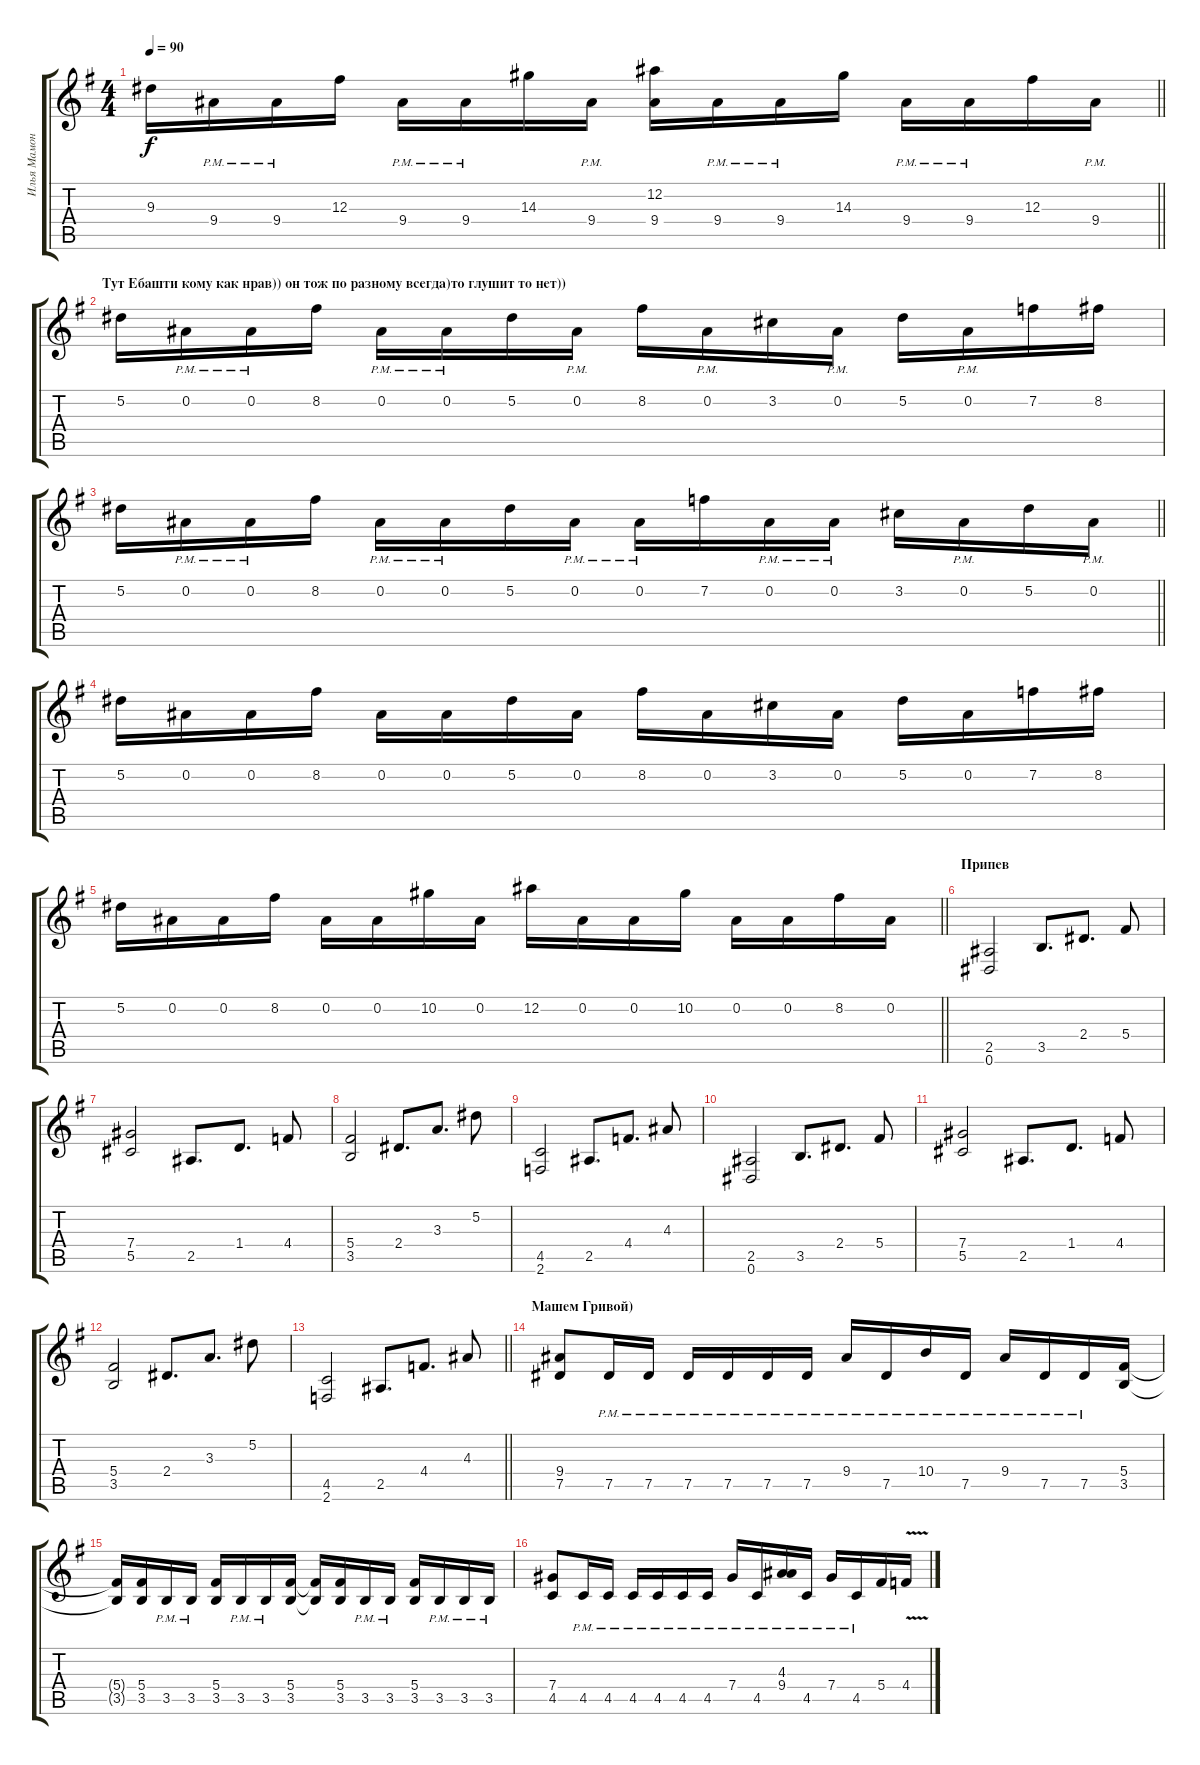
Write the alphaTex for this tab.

\track ("Илья Мамонтов" "Илья Мамон") {instrument distortionguitar}
\staff {score tabs}
\tuning (Eb4 Bb3 Gb3 Db3 Ab2 Eb2) {hide}
\ts (4 4)
\tempo 90
\clef g2
\barLineRight lightlight
\ks eminor
9.3.16{dy f} 9.4{pm}.16 9.4{pm}.16 12.3.16 9.4{pm}.16 9.4{pm}.16 14.3.16 9.4{pm}.16 (12.2 9.4).16 9.4{pm}.16 9.4{pm}.16 14.3.16 9.4{pm}.16 9.4{pm}.16 12.3.16 9.4{pm}.16 |
\section ("" "Тут Ебашти кому как нрав)) он тож по разному всегда)то глушит то нет)) ")
5.2.16 0.2{pm}.16 0.2{pm}.16 8.2.16 0.2{pm}.16 0.2{pm}.16 5.2.16 0.2{pm}.16 8.2.16 0.2{pm}.16 3.2.16 0.2{pm}.16 5.2.16 0.2{pm}.16 7.2.16 8.2.16 |
\barLineRight lightlight
5.2.16 0.2{pm}.16 0.2{pm}.16 8.2.16 0.2{pm}.16 0.2{pm}.16 5.2.16 0.2{pm}.16 0.2{pm}.16 7.2.16 0.2{pm}.16 0.2{pm}.16 3.2.16 0.2{pm}.16 5.2.16 0.2{pm}.16 |
\section ("" "")
5.2.16 0.2.16 0.2.16 8.2.16 0.2.16 0.2.16 5.2.16 0.2.16 8.2.16 0.2.16 3.2.16 0.2.16 5.2.16 0.2.16 7.2.16 8.2.16 |
\barLineRight lightlight
5.2.16 0.2.16 0.2.16 8.2.16 0.2.16 0.2.16 10.2.16 0.2.16 12.2.16 0.2.16 0.2.16 10.2.16 0.2.16 0.2.16 8.2.16 0.2.16 |
\section ("" "Припев")
(2.5 0.6).2 3.5.8{d} 2.4.8{d} 5.4.8 |
(7.4 5.5).2 2.5.8{d} 1.4.8{d} 4.4.8 |
(5.4 3.5).2 2.4.8{d} 3.3.8{d} 5.2.8 |
(4.5 2.6).2 2.5.8{d} 4.4.8{d} 4.3.8 |
(2.5 0.6).2 3.5.8{d} 2.4.8{d} 5.4.8 |
(7.4 5.5).2 2.5.8{d} 1.4.8{d} 4.4.8 |
(5.4 3.5).2 2.4.8{d} 3.3.8{d} 5.2.8 |
\barLineRight lightlight
(4.5 2.6).2 2.5.8{d} 4.4.8{d} 4.3.8 |
\section ("" "Машем Гривой) ")
(9.4 7.5).8 7.5{pm}.16 7.5{pm}.16 7.5{pm}.16 7.5{pm}.16 7.5{pm}.16 7.5{pm}.16 9.4{pm}.16 7.5{pm}.16 10.4{pm}.16 7.5{pm}.16 9.4{pm}.16 7.5{pm}.16 7.5{pm}.16 (5.4 3.5).16 |
(5.4{t} 3.5{t}).16 (5.4 3.5).16 3.5{pm}.16 3.5{pm}.16 (5.4 3.5).16 3.5{pm}.16 3.5{pm}.16 (5.4 3.5).16 (5.4{t} 3.5{t}).16 (5.4 3.5).16 3.5{pm}.16 3.5{pm}.16 (5.4 3.5).16 3.5{pm}.16 3.5{pm}.16 3.5{pm}.16 |
(7.4 4.5).8 4.5{pm}.16 4.5{pm}.16 4.5{pm}.16 4.5{pm}.16 4.5{pm}.16 4.5{pm}.16 7.4{pm}.16 4.5{pm}.16 (4.3{pm} 9.4).16 4.5{pm}.16 7.4{pm}.16 4.5{pm}.16 5.4.16 4.4{v}.16
